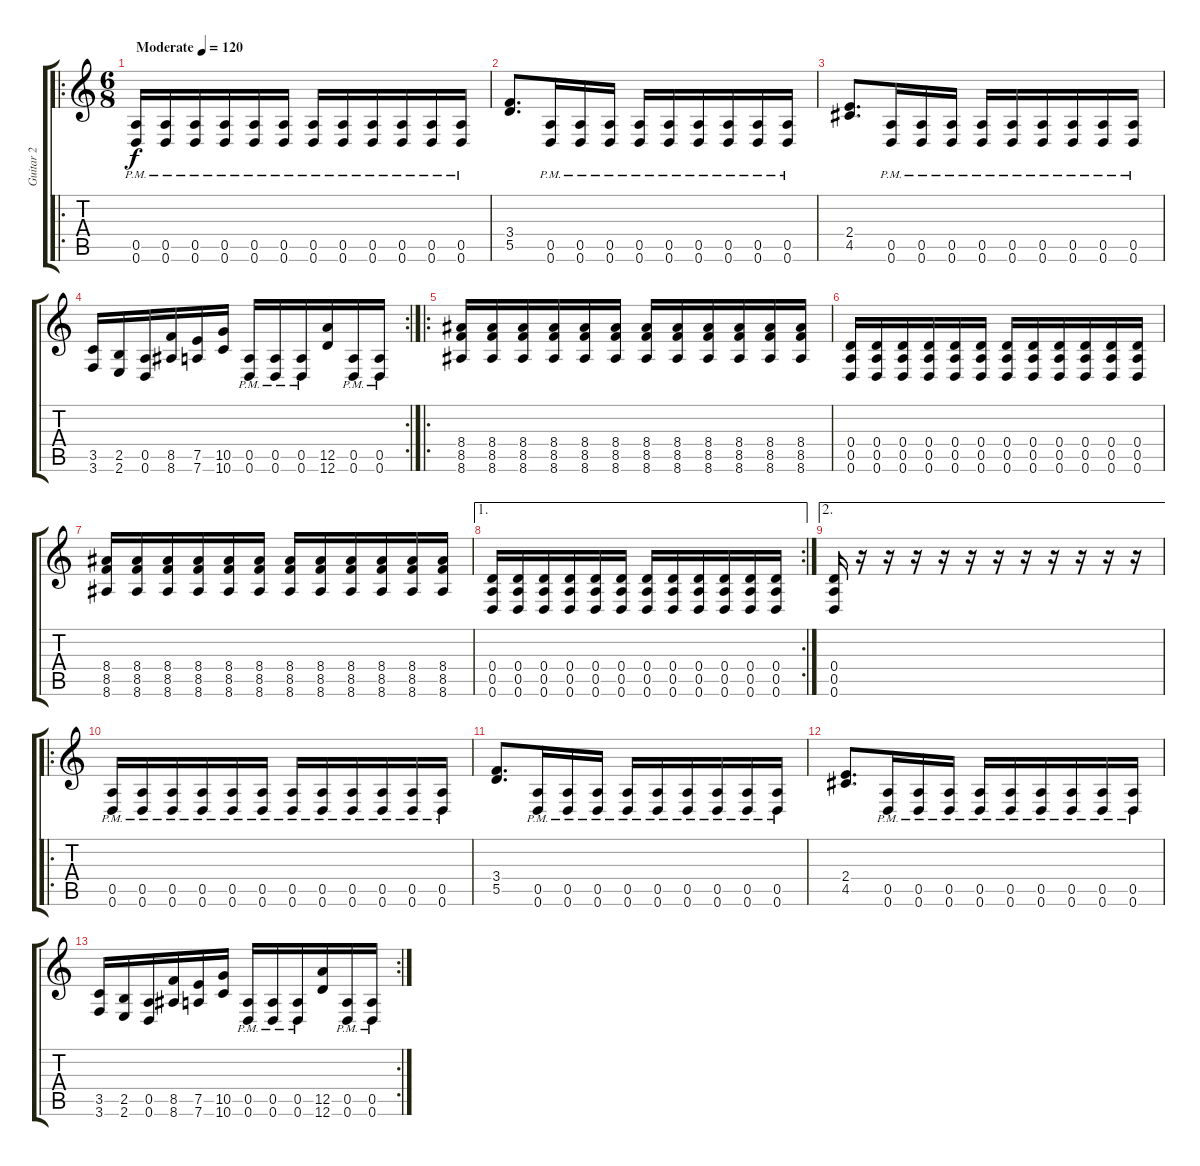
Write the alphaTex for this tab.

\track ("Guitar 2" "Guitar 2") {instrument distortionguitar}
\staff {score tabs}
\tuning (E4 B3 G3 D3 A2 D2) {hide}
\ro
\ts (6 8)
\tempo (120 "Moderate")
\clef g2
\ks c
(0.5{pm} 0.6{pm}).16{dy f instrument distortionguitar} (0.5{pm} 0.6{pm}).16 (0.5{pm} 0.6{pm}).16 (0.5{pm} 0.6{pm}).16 (0.5{pm} 0.6{pm}).16 (0.5{pm} 0.6{pm}).16 (0.5{pm} 0.6{pm}).16 (0.5{pm} 0.6{pm}).16 (0.5{pm} 0.6{pm}).16 (0.5{pm} 0.6{pm}).16 (0.5{pm} 0.6{pm}).16 (0.5{pm} 0.6{pm}).16 |
(3.4 5.5).8{d} (0.5{pm} 0.6{pm}).16 (0.5{pm} 0.6{pm}).16 (0.5{pm} 0.6{pm}).16 (0.5{pm} 0.6{pm}).16 (0.5{pm} 0.6{pm}).16 (0.5{pm} 0.6{pm}).16 (0.5{pm} 0.6{pm}).16 (0.5{pm} 0.6{pm}).16 (0.5{pm} 0.6{pm}).16 |
(2.4 4.5).8{d} (0.5{pm} 0.6{pm}).16 (0.5{pm} 0.6{pm}).16 (0.5{pm} 0.6{pm}).16 (0.5{pm} 0.6{pm}).16 (0.5{pm} 0.6{pm}).16 (0.5{pm} 0.6{pm}).16 (0.5{pm} 0.6{pm}).16 (0.5{pm} 0.6{pm}).16 (0.5{pm} 0.6{pm}).16 |
\rc 2
(3.5 3.6).16 (2.5 2.6).16 (0.5 0.6).16 (8.5 8.6).16 (7.5 7.6).16 (10.5 10.6).16 (0.5{pm} 0.6{pm}).16 (0.5{pm} 0.6{pm}).16 (0.5{pm} 0.6{pm}).16 (12.5 12.6).16 (0.5{pm} 0.6{pm}).16 (0.5{pm} 0.6{pm}).16 |
\ro
(8.4 8.5 8.6).16 (8.4 8.5 8.6).16 (8.4 8.5 8.6).16 (8.4 8.5 8.6).16 (8.4 8.5 8.6).16 (8.4 8.5 8.6).16 (8.4 8.5 8.6).16 (8.4 8.5 8.6).16 (8.4 8.5 8.6).16 (8.4 8.5 8.6).16 (8.4 8.5 8.6).16 (8.4 8.5 8.6).16 |
(0.4 0.5 0.6).16 (0.4 0.5 0.6).16 (0.4 0.5 0.6).16 (0.4 0.5 0.6).16 (0.4 0.5 0.6).16 (0.4 0.5 0.6).16 (0.4 0.5 0.6).16 (0.4 0.5 0.6).16 (0.4 0.5 0.6).16 (0.4 0.5 0.6).16 (0.4 0.5 0.6).16 (0.4 0.5 0.6).16 |
(8.4 8.5 8.6).16 (8.4 8.5 8.6).16 (8.4 8.5 8.6).16 (8.4 8.5 8.6).16 (8.4 8.5 8.6).16 (8.4 8.5 8.6).16 (8.4 8.5 8.6).16 (8.4 8.5 8.6).16 (8.4 8.5 8.6).16 (8.4 8.5 8.6).16 (8.4 8.5 8.6).16 (8.4 8.5 8.6).16 |
\ae 1
\rc 2
(0.4 0.5 0.6).16 (0.4 0.5 0.6).16 (0.4 0.5 0.6).16 (0.4 0.5 0.6).16 (0.4 0.5 0.6).16 (0.4 0.5 0.6).16 (0.4 0.5 0.6).16 (0.4 0.5 0.6).16 (0.4 0.5 0.6).16 (0.4 0.5 0.6).16 (0.4 0.5 0.6).16 (0.4 0.5 0.6).16 |
\ae 2
(0.4 0.5 0.6).16 r.16 r.16 r.16 r.16 r.16 r.16 r.16 r.16 r.16 r.16 r.16 |
\ro
(0.5{pm} 0.6{pm}).16 (0.5{pm} 0.6{pm}).16 (0.5{pm} 0.6{pm}).16 (0.5{pm} 0.6{pm}).16 (0.5{pm} 0.6{pm}).16 (0.5{pm} 0.6{pm}).16 (0.5{pm} 0.6{pm}).16 (0.5{pm} 0.6{pm}).16 (0.5{pm} 0.6{pm}).16 (0.5{pm} 0.6{pm}).16 (0.5{pm} 0.6{pm}).16 (0.5{pm} 0.6{pm}).16 |
(3.4 5.5).8{d} (0.5{pm} 0.6{pm}).16 (0.5{pm} 0.6{pm}).16 (0.5{pm} 0.6{pm}).16 (0.5{pm} 0.6{pm}).16 (0.5{pm} 0.6{pm}).16 (0.5{pm} 0.6{pm}).16 (0.5{pm} 0.6{pm}).16 (0.5{pm} 0.6{pm}).16 (0.5{pm} 0.6{pm}).16 |
(2.4 4.5).8{d} (0.5{pm} 0.6{pm}).16 (0.5{pm} 0.6{pm}).16 (0.5{pm} 0.6{pm}).16 (0.5{pm} 0.6{pm}).16 (0.5{pm} 0.6{pm}).16 (0.5{pm} 0.6{pm}).16 (0.5{pm} 0.6{pm}).16 (0.5{pm} 0.6{pm}).16 (0.5{pm} 0.6{pm}).16 |
\rc 2
(3.5 3.6).16 (2.5 2.6).16 (0.5 0.6).16 (8.5 8.6).16 (7.5 7.6).16 (10.5 10.6).16 (0.5{pm} 0.6{pm}).16 (0.5{pm} 0.6{pm}).16 (0.5{pm} 0.6{pm}).16 (12.5 12.6).16 (0.5{pm} 0.6{pm}).16 (0.5{pm} 0.6{pm}).16
